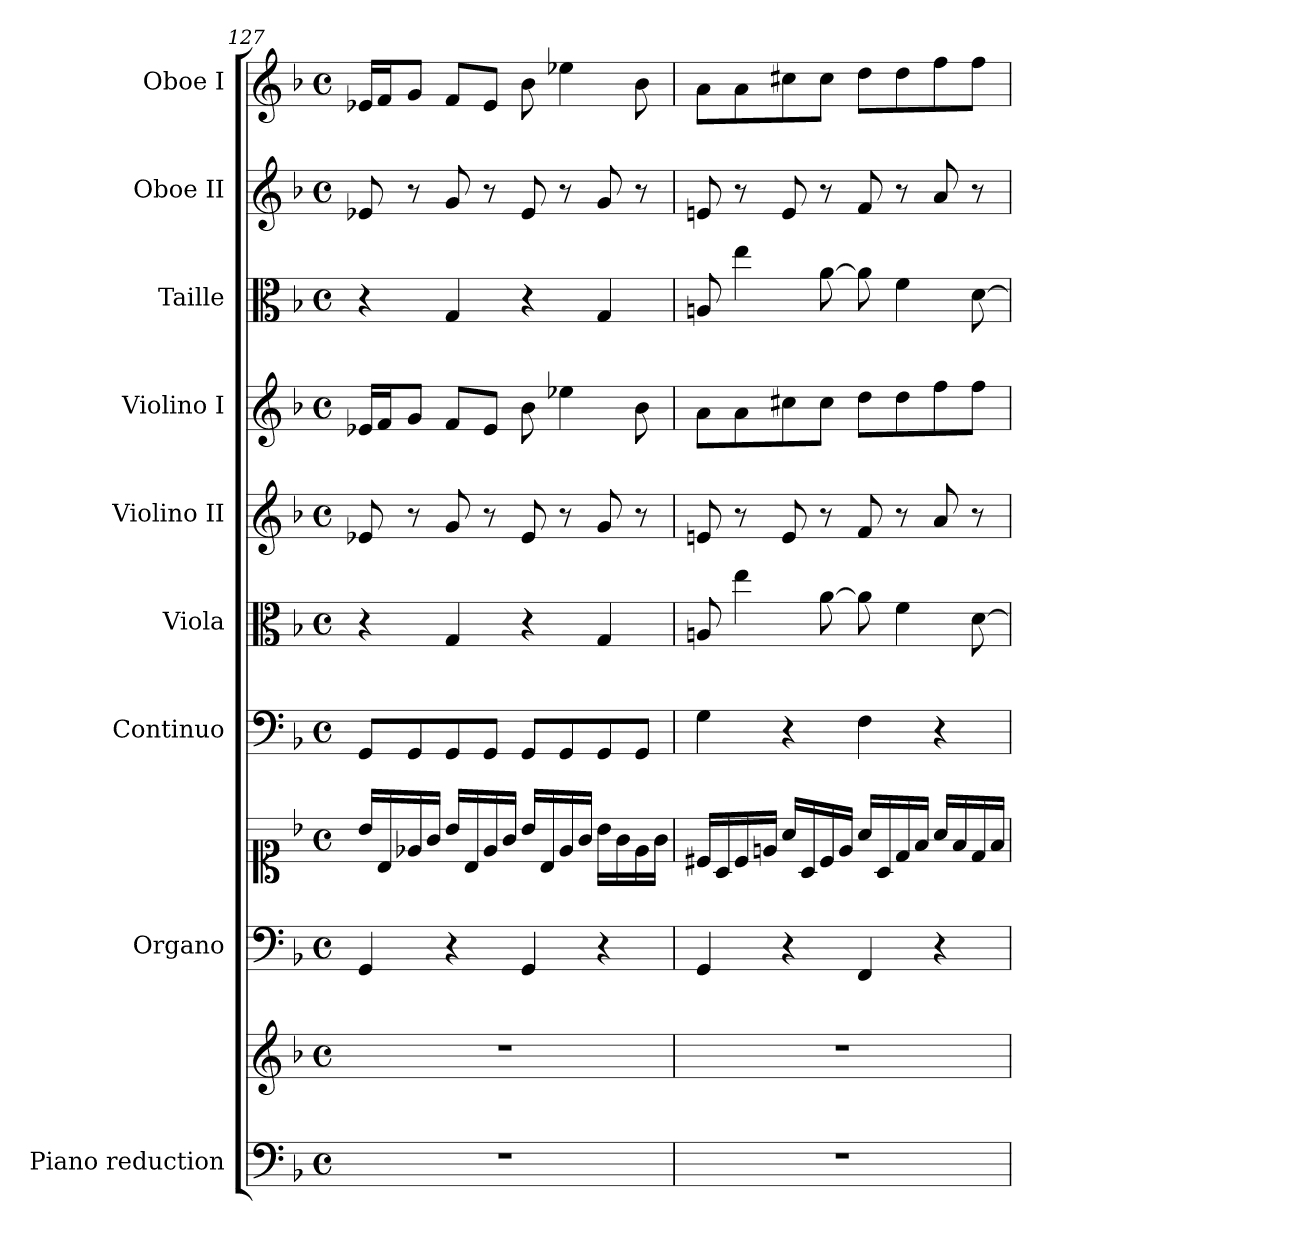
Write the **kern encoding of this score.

**kern	**kern	**kern	**kern	**kern	**kern	**kern	**kern	**kern	**kern	**kern
*part9	*part9	*part8	*part8	*part7	*part6	*part5	*part4	*part3	*part2	*part1
*staff11	*staff10	*staff9	*staff8	*staff7	*staff6	*staff5	*staff4	*staff3	*staff2	*staff1
*I"Piano reduction	*	*I"Organo	*	*I"Continuo	*I"Viola	*I"Violino II	*I"Violino I	*I"Taille	*I"Oboe II	*I"Oboe I
*I'Pno	*	*	*	*	*I'Vla	*I'Vln	*I'Vln	*	*I'Ob	*I'Ob
*clefF4	*clefG2	*clefF4	*clefC1	*clefF4	*clefC3	*clefG2	*clefG2	*clefC3	*clefG2	*clefG2
*k[b-]	*k[b-]	*k[b-]	*k[b-]	*k[b-]	*k[b-]	*k[b-]	*k[b-]	*k[b-]	*k[b-]	*k[b-]
*M4/4	*M4/4	*M4/4	*M4/4	*M4/4	*M4/4	*M4/4	*M4/4	*M4/4	*M4/4	*M4/4
*met(c)	*met(c)	*met(c)	*met(c)	*met(c)	*met(c)	*met(c)	*met(c)	*met(c)	*met(c)	*met(c)
=127	=127	=127	=127	=127	=127	=127	=127	=127	=127	=127
1r	1r	4GG/	16b-/LL	8GG/L	4r	8e-X/	16e-X/LL	4r	8e-X/	16e-X/LL
.	.	.	16B-/	.	.	.	16f/J	.	.	16f/J
.	.	.	16e-X/	8GG/	.	8r	8g/J	.	8r	8g/J
.	.	.	16g/JJ	.	.	.	.	.	.	.
.	.	4r	16b-/LL	8GG/	4G/	8g/	8f/L	4G/	8g/	8f/L
.	.	.	16B-/	.	.	.	.	.	.	.
.	.	.	16e-/	8GG/J	.	8r	8e-/J	.	8r	8e-/J
.	.	.	16g/JJ	.	.	.	.	.	.	.
.	.	4GG/	16b-/LL	8GG/L	4r	8e-/	8b-\	4r	8e-/	8b-\
.	.	.	16B-/	.	.	.	.	.	.	.
.	.	.	16e-/	8GG/	.	8r	4ee-X\	.	8r	4ee-X\
.	.	.	16g/JJ	.	.	.	.	.	.	.
.	.	4r	16b-\LL	8GG/	4G/	8g/	.	4G/	8g/	.
.	.	.	16g\	.	.	.	.	.	.	.
.	.	.	16e-\	8GG/J	.	8r	8b-\	.	8r	8b-\
.	.	.	16g\JJ	.	.	.	.	.	.	.
=128	=128	=128	=128	=128	=128	=128	=128	=128	=128	=128
1r	1r	4GG/	16c#X/LL	4G\	8An/	8en/	8a\L	8An/	8en/	8a\L
.	.	.	16A/	.	.	.	.	.	.	.
.	.	.	16c#/	.	4ee\	8r	8a\	4ee\	8r	8a\
.	.	.	16en/JJ	.	.	.	.	.	.	.
.	.	4r	16a/LL	4r	.	8e/	8cc#X\	.	8e/	8cc#X\
.	.	.	16A/	.	.	.	.	.	.	.
.	.	.	16c#/	.	[8a\	8r	8cc#\J	[8a\	8r	8cc#\J
.	.	.	16e/JJ	.	.	.	.	.	.	.
.	.	4FF/	16a/LL	4F\	8a\]	8f/	8dd\L	8a\]	8f/	8dd\L
.	.	.	16A/	.	.	.	.	.	.	.
.	.	.	16d/	.	4f\	8r	8dd\	4f\	8r	8dd\
.	.	.	16f/JJ	.	.	.	.	.	.	.
.	.	4r	16a/LL	4r	.	8a/	8ff\	.	8a/	8ff\
.	.	.	16f/	.	.	.	.	.	.	.
.	.	.	16d/	.	[8d\	8r	8ff\J	[8d\	8r	8ff\J
.	.	.	16f/JJ	.	.	.	.	.	.	.
=	=	=	=	=	=	=	=	=	=	=
*-	*-	*-	*-	*-	*-	*-	*-	*-	*-	*-
